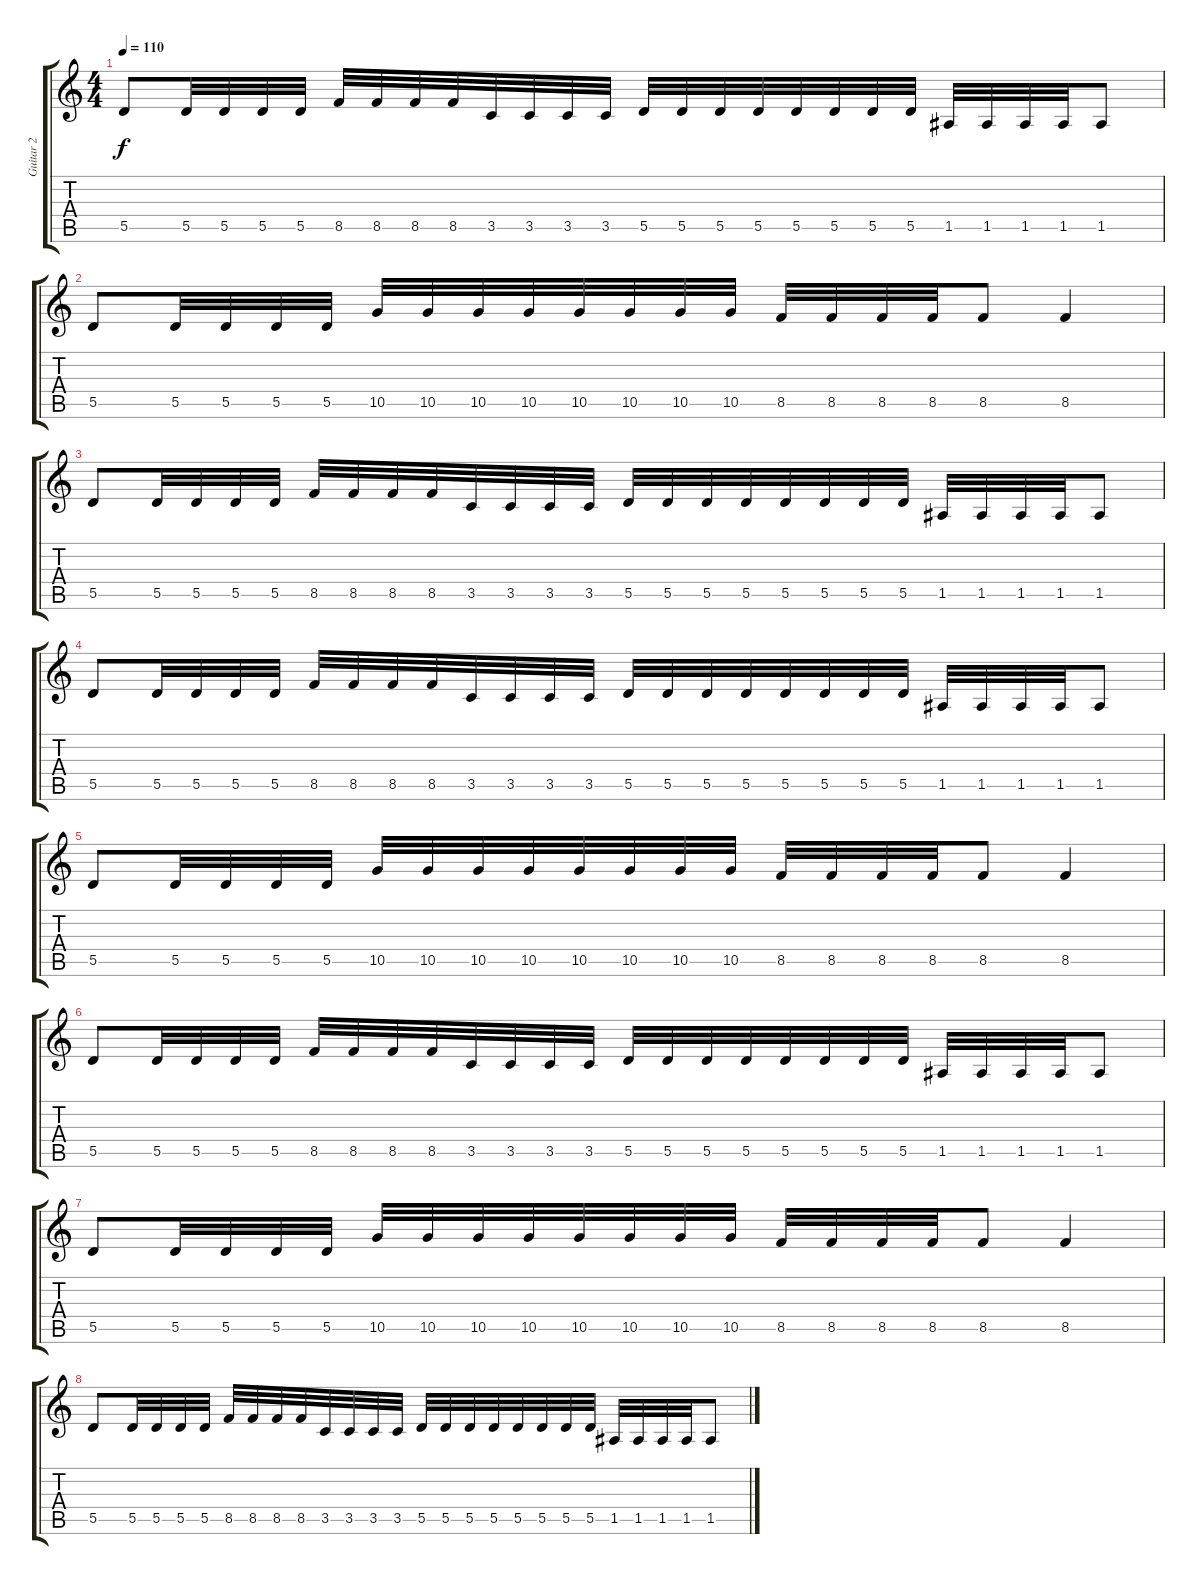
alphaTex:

\track ("Guitar 2" "Guitar 2") {instrument distortionguitar}
\staff {score tabs}
\tuning (E4 B3 G3 D3 A2 E2) {hide}
\ts (4 4)
\tempo 110
\clef g2
\ks c
5.5.8{dy f} 5.5.32 5.5.32 5.5.32 5.5.32 8.5.32 8.5.32 8.5.32 8.5.32 3.5.32 3.5.32 3.5.32 3.5.32 5.5.32 5.5.32 5.5.32 5.5.32 5.5.32 5.5.32 5.5.32 5.5.32 1.5.32 1.5.32 1.5.32 1.5.32 1.5.8 |
5.5.8 5.5.32 5.5.32 5.5.32 5.5.32 10.5.32 10.5.32 10.5.32 10.5.32 10.5.32 10.5.32 10.5.32 10.5.32 8.5.32 8.5.32 8.5.32 8.5.32 8.5.8 8.5.4 |
5.5.8 5.5.32 5.5.32 5.5.32 5.5.32 8.5.32 8.5.32 8.5.32 8.5.32 3.5.32 3.5.32 3.5.32 3.5.32 5.5.32 5.5.32 5.5.32 5.5.32 5.5.32 5.5.32 5.5.32 5.5.32 1.5.32 1.5.32 1.5.32 1.5.32 1.5.8 |
5.5.8 5.5.32 5.5.32 5.5.32 5.5.32 8.5.32 8.5.32 8.5.32 8.5.32 3.5.32 3.5.32 3.5.32 3.5.32 5.5.32 5.5.32 5.5.32 5.5.32 5.5.32 5.5.32 5.5.32 5.5.32 1.5.32 1.5.32 1.5.32 1.5.32 1.5.8 |
5.5.8 5.5.32 5.5.32 5.5.32 5.5.32 10.5.32 10.5.32 10.5.32 10.5.32 10.5.32 10.5.32 10.5.32 10.5.32 8.5.32 8.5.32 8.5.32 8.5.32 8.5.8 8.5.4 |
5.5.8 5.5.32 5.5.32 5.5.32 5.5.32 8.5.32 8.5.32 8.5.32 8.5.32 3.5.32 3.5.32 3.5.32 3.5.32 5.5.32 5.5.32 5.5.32 5.5.32 5.5.32 5.5.32 5.5.32 5.5.32 1.5.32 1.5.32 1.5.32 1.5.32 1.5.8 |
5.5.8 5.5.32 5.5.32 5.5.32 5.5.32 10.5.32 10.5.32 10.5.32 10.5.32 10.5.32 10.5.32 10.5.32 10.5.32 8.5.32 8.5.32 8.5.32 8.5.32 8.5.8 8.5.4 |
5.5.8 5.5.32 5.5.32 5.5.32 5.5.32 8.5.32 8.5.32 8.5.32 8.5.32 3.5.32 3.5.32 3.5.32 3.5.32 5.5.32 5.5.32 5.5.32 5.5.32 5.5.32 5.5.32 5.5.32 5.5.32 1.5.32 1.5.32 1.5.32 1.5.32 1.5.8
